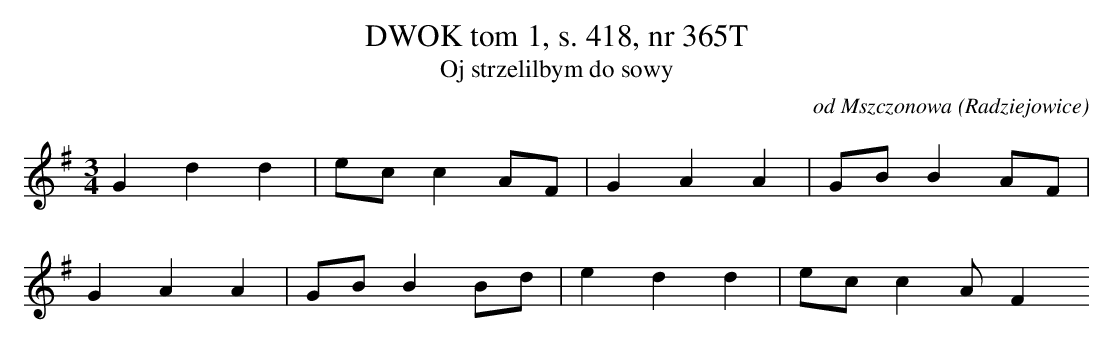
X:1
T: DWOK tom 1, s. 418, nr 365T
T: Oj strzelilbym do sowy
O: od Mszczonowa (Radziejowice)
M: 3/4
L: 1/8
K: G
G2d2d2 | ecc2AF | G2A2A2 | GBB2AF |
G2A2A2 | GBB2Bd | e2d2d2 | ecc2AF2
